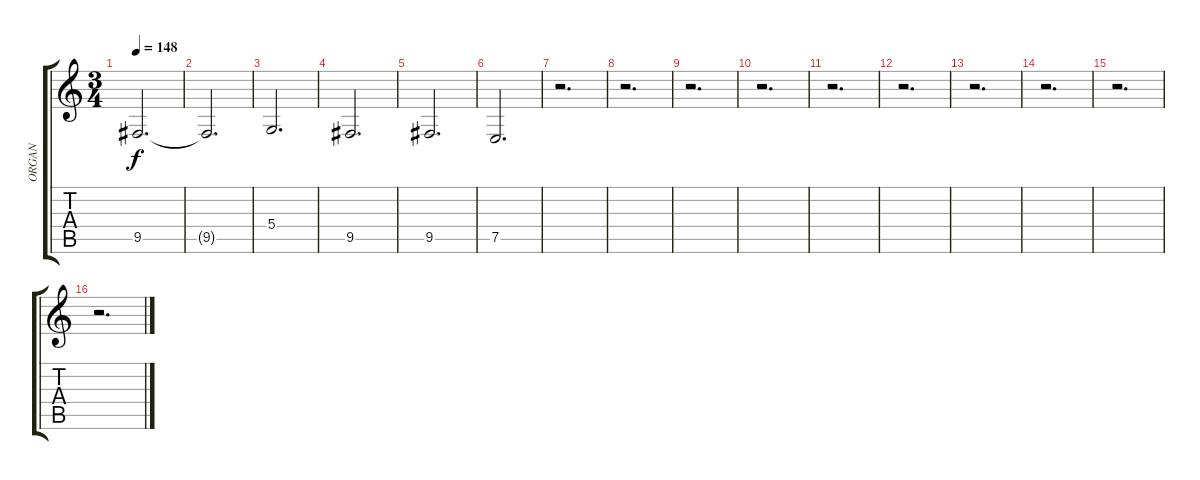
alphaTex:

\track ("ORGAN" "ORGAN") {instrument reedorgan}
\staff {score tabs}
\tuning (E4 B3 G3 D3 A2 E2) {hide}
\ts (3 4)
\tempo 148
\clef g2
\ks c
9.5.2{d dy f} |
9.5{t}.2{d} |
5.4.2{d} |
9.5.2{d} |
9.5.2{d} |
7.5.2{d} |
r.2{d} |
r.2{d} |
r.2{d} |
r.2{d} |
r.2{d} |
r.2{d} |
r.2{d} |
r.2{d} |
r.2{d} |
r.2{d}
